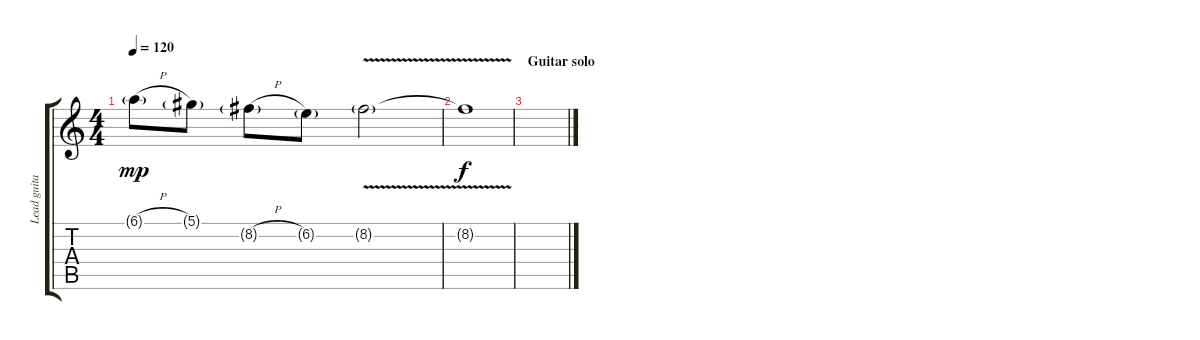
\track ("Lead guitar" "Lead guita") {instrument acousticguitarsteel}
\staff {score tabs}
\tuning (Eb4 Bb3 Gb3 Db3 Ab2 Eb2) {hide}
\ts (4 4)
\tempo 120
\clef g2
\ks c
6.1{h g}.8{dy mp} 5.1{g}.8 8.2{h g}.8 6.2{g}.8 8.2{v g}.2 |
8.2{t}.1{dy f} |
\section ("" "Guitar solo")
